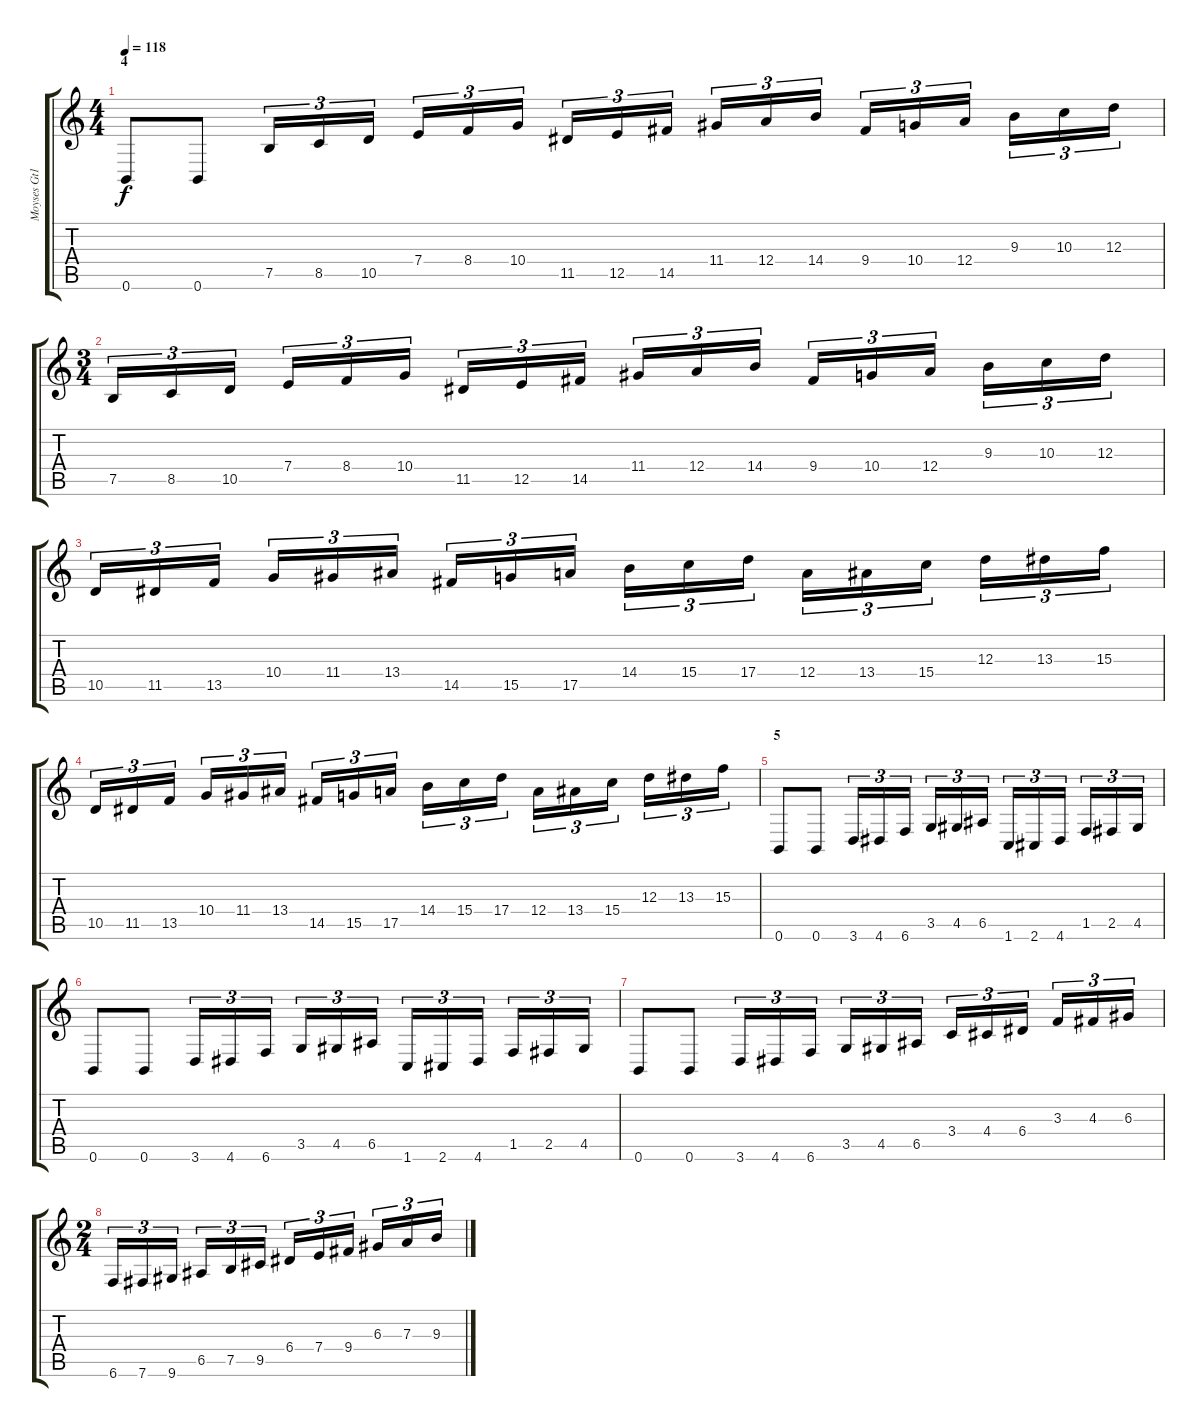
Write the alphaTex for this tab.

\track ("Moyses Gt1" "Moyses Gt1") {instrument distortionguitar}
\staff {score tabs}
\tuning (B3 Gb3 D3 A2 E2 B1) {hide}
\ts (4 4)
\section ("" "4")
\tempo 118
\clef g2
\ks c
0.6.8{dy f} 0.6.8 7.5.16{tu (3 2)} 8.5.16{tu (3 2)} 10.5.16{tu (3 2)} 7.4.16{tu (3 2)} 8.4.16{tu (3 2)} 10.4.16{tu (3 2)} 11.5.16{tu (3 2)} 12.5.16{tu (3 2)} 14.5.16{tu (3 2)} 11.4.16{tu (3 2)} 12.4.16{tu (3 2)} 14.4.16{tu (3 2)} 9.4.16{tu (3 2)} 10.4.16{tu (3 2)} 12.4.16{tu (3 2)} 9.3.16{tu (3 2)} 10.3.16{tu (3 2)} 12.3.16{tu (3 2)} |
\ts (3 4)
7.5.16{tu (3 2)} 8.5.16{tu (3 2)} 10.5.16{tu (3 2)} 7.4.16{tu (3 2)} 8.4.16{tu (3 2)} 10.4.16{tu (3 2)} 11.5.16{tu (3 2)} 12.5.16{tu (3 2)} 14.5.16{tu (3 2)} 11.4.16{tu (3 2)} 12.4.16{tu (3 2)} 14.4.16{tu (3 2)} 9.4.16{tu (3 2)} 10.4.16{tu (3 2)} 12.4.16{tu (3 2)} 9.3.16{tu (3 2)} 10.3.16{tu (3 2)} 12.3.16{tu (3 2)} |
10.5.16{tu (3 2)} 11.5.16{tu (3 2)} 13.5.16{tu (3 2)} 10.4.16{tu (3 2)} 11.4.16{tu (3 2)} 13.4.16{tu (3 2)} 14.5.16{tu (3 2)} 15.5.16{tu (3 2)} 17.5.16{tu (3 2)} 14.4.16{tu (3 2)} 15.4.16{tu (3 2)} 17.4.16{tu (3 2)} 12.4.16{tu (3 2)} 13.4.16{tu (3 2)} 15.4.16{tu (3 2)} 12.3.16{tu (3 2)} 13.3.16{tu (3 2)} 15.3.16{tu (3 2)} |
10.5.16{tu (3 2)} 11.5.16{tu (3 2)} 13.5.16{tu (3 2)} 10.4.16{tu (3 2)} 11.4.16{tu (3 2)} 13.4.16{tu (3 2)} 14.5.16{tu (3 2)} 15.5.16{tu (3 2)} 17.5.16{tu (3 2)} 14.4.16{tu (3 2)} 15.4.16{tu (3 2)} 17.4.16{tu (3 2)} 12.4.16{tu (3 2)} 13.4.16{tu (3 2)} 15.4.16{tu (3 2)} 12.3.16{tu (3 2)} 13.3.16{tu (3 2)} 15.3.16{tu (3 2)} |
\section ("" "5")
0.6.8 0.6.8 3.6.16{tu (3 2)} 4.6.16{tu (3 2)} 6.6.16{tu (3 2)} 3.5.16{tu (3 2)} 4.5.16{tu (3 2)} 6.5.16{tu (3 2)} 1.6.16{tu (3 2)} 2.6.16{tu (3 2)} 4.6.16{tu (3 2)} 1.5.16{tu (3 2)} 2.5.16{tu (3 2)} 4.5.16{tu (3 2)} |
0.6.8 0.6.8 3.6.16{tu (3 2)} 4.6.16{tu (3 2)} 6.6.16{tu (3 2)} 3.5.16{tu (3 2)} 4.5.16{tu (3 2)} 6.5.16{tu (3 2)} 1.6.16{tu (3 2)} 2.6.16{tu (3 2)} 4.6.16{tu (3 2)} 1.5.16{tu (3 2)} 2.5.16{tu (3 2)} 4.5.16{tu (3 2)} |
0.6.8 0.6.8 3.6.16{tu (3 2)} 4.6.16{tu (3 2)} 6.6.16{tu (3 2)} 3.5.16{tu (3 2)} 4.5.16{tu (3 2)} 6.5.16{tu (3 2)} 3.4.16{tu (3 2)} 4.4.16{tu (3 2)} 6.4.16{tu (3 2)} 3.3.16{tu (3 2)} 4.3.16{tu (3 2)} 6.3.16{tu (3 2)} |
\ts (2 4)
6.6.16{tu (3 2)} 7.6.16{tu (3 2)} 9.6.16{tu (3 2)} 6.5.16{tu (3 2)} 7.5.16{tu (3 2)} 9.5.16{tu (3 2)} 6.4.16{tu (3 2)} 7.4.16{tu (3 2)} 9.4.16{tu (3 2)} 6.3.16{tu (3 2)} 7.3.16{tu (3 2)} 9.3.16{tu (3 2)}
